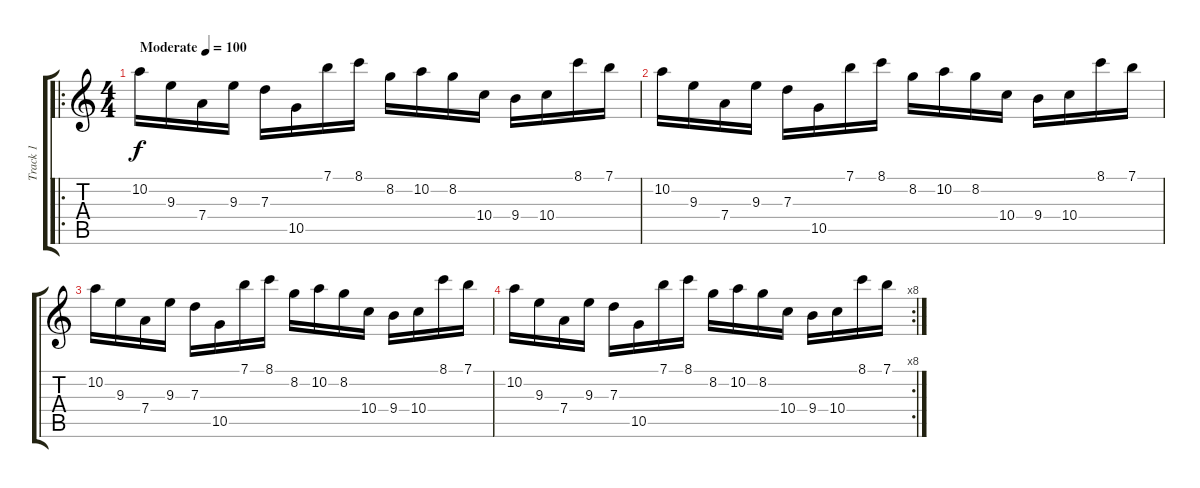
\track ("Track 1" "Track 1") {instrument distortionguitar}
\staff {score tabs}
\tuning (E4 B3 G3 D3 A2 E2) {hide}
\ro
\ts (4 4)
\tempo (100 "Moderate")
\clef g2
\ks c
10.2.16{dy f instrument distortionguitar} 9.3.16 7.4.16 9.3.16 7.3.16 10.5.16 7.1.16 8.1.16 8.2.16 10.2.16 8.2.16 10.4.16 9.4.16 10.4.16 8.1.16 7.1.16 |
10.2.16 9.3.16 7.4.16 9.3.16 7.3.16 10.5.16 7.1.16 8.1.16 8.2.16 10.2.16 8.2.16 10.4.16 9.4.16 10.4.16 8.1.16 7.1.16 |
10.2.16 9.3.16 7.4.16 9.3.16 7.3.16 10.5.16 7.1.16 8.1.16 8.2.16 10.2.16 8.2.16 10.4.16 9.4.16 10.4.16 8.1.16 7.1.16 |
\rc 8
10.2.16 9.3.16 7.4.16 9.3.16 7.3.16 10.5.16 7.1.16 8.1.16 8.2.16 10.2.16 8.2.16 10.4.16 9.4.16 10.4.16 8.1.16 7.1.16
